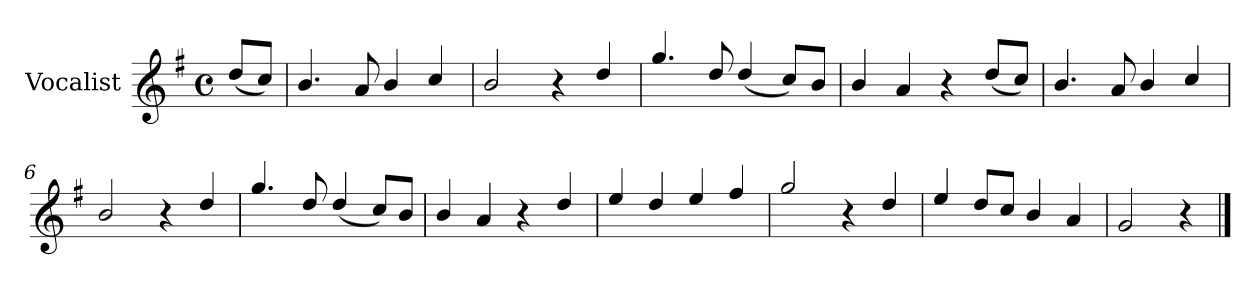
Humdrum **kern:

**kern
*part1
*staff1
*I"Vocalist
*k[f#]
*G:
*M4/4
*met(c)
=
(8dd/L
8cc/J)
=1
4.b/
8a
4b/
4cc/
=2
2b/
4r
4dd/
=3
4.gg/
8dd/
(4dd/
8cc/L)
8b/J
=4
4b/
4a
4r
(8dd/L
8cc/J)
=5
4.b/
8a
4b/
4cc/
=6
2b/
4r
4dd/
=7
4.gg/
8dd/
(4dd/
8cc/L)
8b/J
=8
4b/
4a
4r
4dd/
=9
4ee/
4dd/
4ee/
4ff#/
=10
2gg/
4r
4dd/
=11
4ee/
8dd/L
8cc/J
4b/
4a
=12
2g
4r
==
*-
